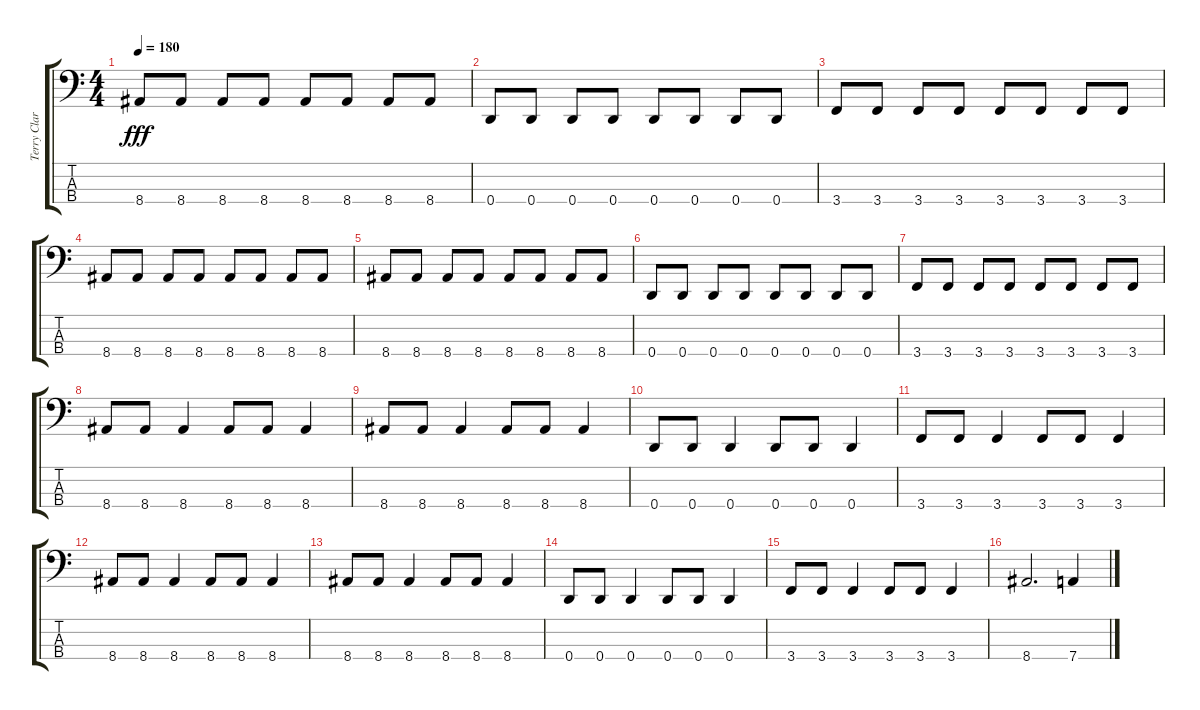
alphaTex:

\track ("Terry Clark" "Terry Clar") {instrument electricbasspick}
\staff {score tabs}
\tuning (G2 D2 A1 D1) {hide}
\ts (4 4)
\tempo 180
\clef f4
\ks c
8.4.8{dy fff} 8.4.8 8.4.8 8.4.8 8.4.8 8.4.8 8.4.8 8.4.8 |
0.4.8 0.4.8 0.4.8 0.4.8 0.4.8 0.4.8 0.4.8 0.4.8 |
3.4.8 3.4.8 3.4.8 3.4.8 3.4.8 3.4.8 3.4.8 3.4.8 |
8.4.8 8.4.8 8.4.8 8.4.8 8.4.8 8.4.8 8.4.8 8.4.8 |
8.4.8 8.4.8 8.4.8 8.4.8 8.4.8 8.4.8 8.4.8 8.4.8 |
0.4.8 0.4.8 0.4.8 0.4.8 0.4.8 0.4.8 0.4.8 0.4.8 |
3.4.8 3.4.8 3.4.8 3.4.8 3.4.8 3.4.8 3.4.8 3.4.8 |
8.4.8 8.4.8 8.4.4 8.4.8 8.4.8 8.4.4 |
8.4.8 8.4.8 8.4.4 8.4.8 8.4.8 8.4.4 |
0.4.8 0.4.8 0.4.4 0.4.8 0.4.8 0.4.4 |
3.4.8 3.4.8 3.4.4 3.4.8 3.4.8 3.4.4 |
8.4.8 8.4.8 8.4.4 8.4.8 8.4.8 8.4.4 |
8.4.8 8.4.8 8.4.4 8.4.8 8.4.8 8.4.4 |
0.4.8 0.4.8 0.4.4 0.4.8 0.4.8 0.4.4 |
3.4.8 3.4.8 3.4.4 3.4.8 3.4.8 3.4.4 |
8.4.2{d} 7.4.4
